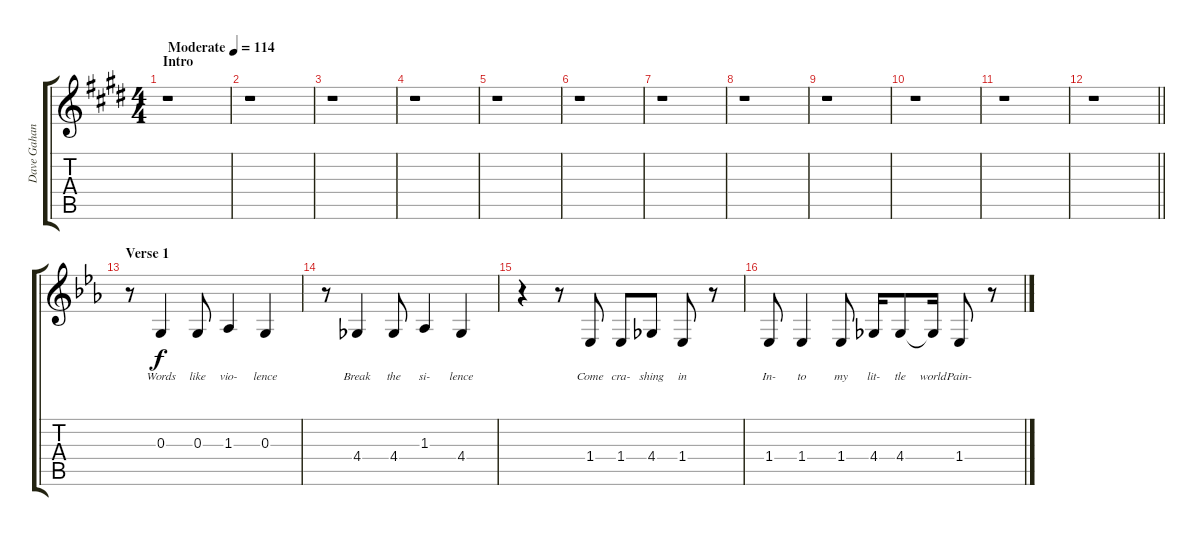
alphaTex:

\track ("Dave Gahan(Voice)" "Dave Gahan") {instrument cello}
\staff {score tabs}
\tuning (E4 B3 G3 D3 A2 E2) {hide}
\ts (4 4)
\section ("" "Intro")
\tempo (114 "Moderate")
\clef g2
\ks e
r.1{dy f instrument cello} |
\ks c#minor
r.1 |
r.1 |
r.1 |
\ks e
r.1 |
\ks c#minor
r.1 |
r.1 |
r.1 |
\ks e
r.1 |
\ks c#minor
r.1 |
r.1 |
\barLineRight lightlight
r.1 |
\section ("" "Verse 1")
\ks eb
r.8 0.3.4{lyrics (0 "Words") lyrics (1 "") lyrics (2 "") lyrics (3 "") lyrics (4 "")} 0.3.8{lyrics (0 "like") lyrics (1 "") lyrics (2 "") lyrics (3 "") lyrics (4 "")} 1.3.4{lyrics (0 "vio-") lyrics (1 "") lyrics (2 "") lyrics (3 "") lyrics (4 "")} 0.3.4{lyrics (0 "lence") lyrics (1 "") lyrics (2 "") lyrics (3 "") lyrics (4 "")} |
r.8 4.4.4{lyrics (0 "Break") lyrics (1 "") lyrics (2 "") lyrics (3 "") lyrics (4 "")} 4.4.8{lyrics (0 "the") lyrics (1 "") lyrics (2 "") lyrics (3 "") lyrics (4 "")} 1.3.4{lyrics (0 "si-") lyrics (1 "") lyrics (2 "") lyrics (3 "") lyrics (4 "")} 4.4.4{lyrics (0 "lence") lyrics (1 "") lyrics (2 "") lyrics (3 "") lyrics (4 "")} |
r.4 r.8 1.4.8{lyrics (0 "Come") lyrics (1 "") lyrics (2 "") lyrics (3 "") lyrics (4 "")} 1.4.8{lyrics (0 "cra-") lyrics (1 "") lyrics (2 "") lyrics (3 "") lyrics (4 "")} 4.4.8{lyrics (0 "shing") lyrics (1 "") lyrics (2 "") lyrics (3 "") lyrics (4 "")} 1.4.8{lyrics (0 "in") lyrics (1 "") lyrics (2 "") lyrics (3 "") lyrics (4 "")} r.8 |
1.4.8{lyrics (0 "In-") lyrics (1 "") lyrics (2 "") lyrics (3 "") lyrics (4 "")} 1.4.4{lyrics (0 "to") lyrics (1 "") lyrics (2 "") lyrics (3 "") lyrics (4 "")} 1.4.8{lyrics (0 "my") lyrics (1 "") lyrics (2 "") lyrics (3 "") lyrics (4 "")} 4.4.16{lyrics (0 "lit-") lyrics (1 "") lyrics (2 "") lyrics (3 "") lyrics (4 "")} 4.4.8{lyrics (0 "tle") lyrics (1 "") lyrics (2 "") lyrics (3 "") lyrics (4 "")} 4.4{t}.16{lyrics (0 "world") lyrics (1 "") lyrics (2 "") lyrics (3 "") lyrics (4 "")} 1.4.8{lyrics (0 "Pain-") lyrics (1 "") lyrics (2 "") lyrics (3 "") lyrics (4 "")} r.8
